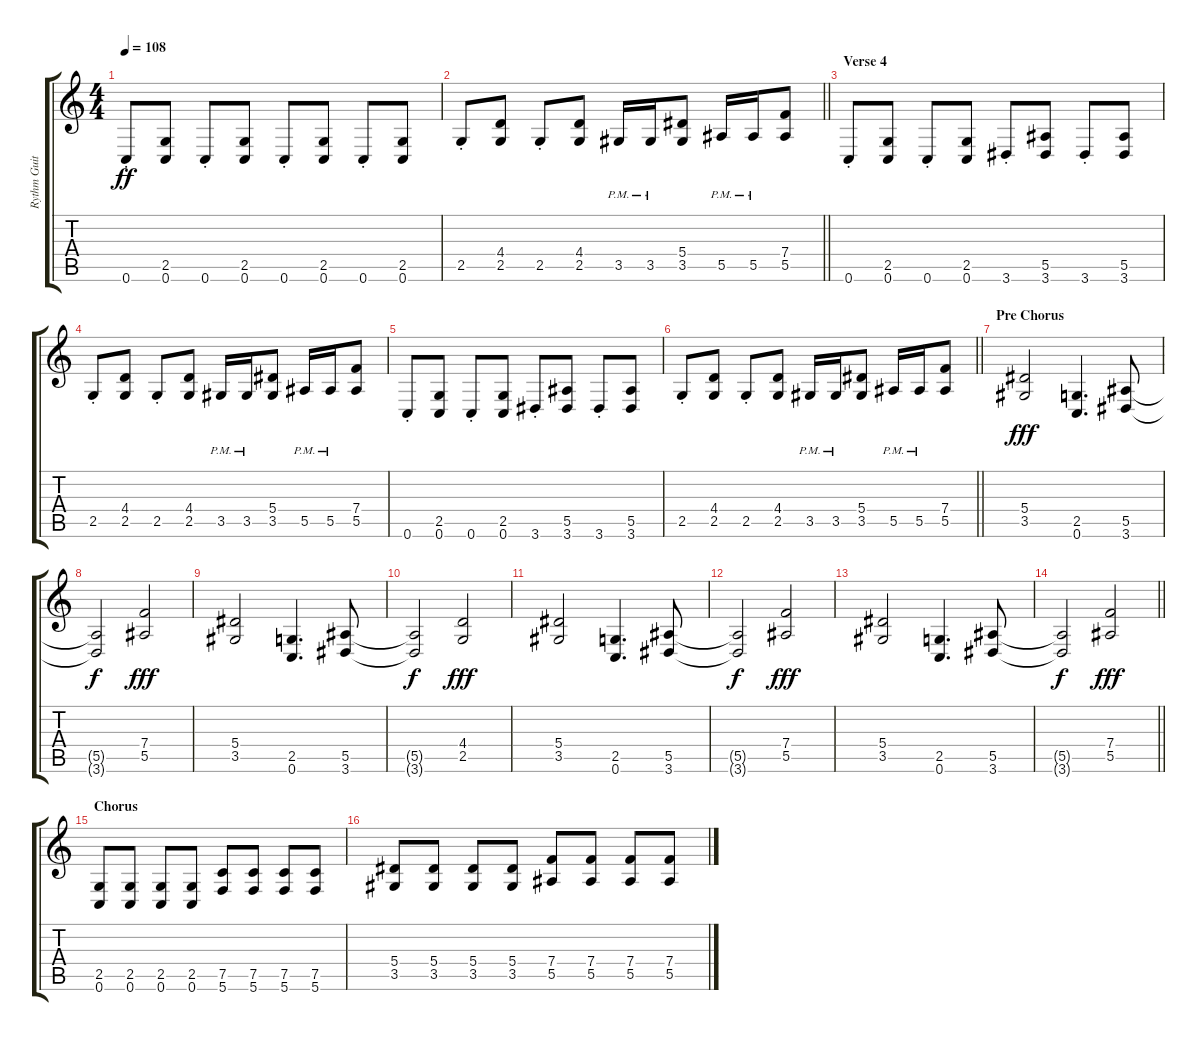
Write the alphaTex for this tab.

\track ("Rythm Guitar" "Rythm Guit") {instrument distortionguitar}
\staff {score tabs}
\tuning (C4 G3 Eb3 Bb2 F2 C2) {hide}
\ts (4 4)
\tempo 108
\clef g2
\ks c
0.6{st}.8{dy ff} (2.5 0.6).8 0.6{st}.8 (2.5 0.6).8 0.6{st}.8 (2.5 0.6).8 0.6{st}.8 (2.5 0.6).8 |
\barLineRight lightlight
2.5{st}.8 (4.4 2.5).8 2.5{st}.8 (4.4 2.5).8 3.5{pm}.16 3.5{pm}.16 (5.4 3.5).8 5.5{pm}.16 5.5{pm}.16 (7.4 5.5).8 |
\section ("" "Verse 4")
0.6{st}.8{volume 14} (2.5 0.6).8 0.6{st}.8 (2.5 0.6).8 3.6{st}.8 (5.5 3.6).8 3.6{st}.8 (5.5 3.6).8 |
2.5{st}.8 (4.4 2.5).8 2.5{st}.8 (4.4 2.5).8 3.5{pm}.16 3.5{pm}.16 (5.4 3.5).8 5.5{pm}.16 5.5{pm}.16 (7.4 5.5).8 |
0.6{st}.8{volume 14} (2.5 0.6).8 0.6{st}.8 (2.5 0.6).8 3.6{st}.8 (5.5 3.6).8 3.6{st}.8 (5.5 3.6).8 |
\barLineRight lightlight
2.5{st}.8 (4.4 2.5).8 2.5{st}.8 (4.4 2.5).8 3.5{pm}.16 3.5{pm}.16 (5.4 3.5).8 5.5{pm}.16 5.5{pm}.16 (7.4 5.5).8 |
\section ("" "Pre Chorus")
(5.4 3.5).2{dy fff volume 16} (2.5 0.6).4{d} (5.5 3.6).8 |
(5.5{t} 3.6{t}).2{dy f} (7.4 5.5).2{dy fff} |
(5.4 3.5).2 (2.5 0.6).4{d} (5.5 3.6).8 |
(5.5{t} 3.6{t}).2{dy f} (4.4 2.5).2{dy fff} |
(5.4 3.5).2{volume 16} (2.5 0.6).4{d} (5.5 3.6).8 |
(5.5{t} 3.6{t}).2{dy f} (7.4 5.5).2{dy fff} |
(5.4 3.5).2 (2.5 0.6).4{d} (5.5 3.6).8 |
\barLineRight lightlight
(5.5{t} 3.6{t}).2{dy f} (7.4 5.5).2{dy fff} |
\section ("" "Chorus")
(2.5 0.6).8 (2.5 0.6).8 (2.5 0.6).8 (2.5 0.6).8 (7.5 5.6).8 (7.5 5.6).8 (7.5 5.6).8 (7.5 5.6).8 |
(5.4 3.5).8 (5.4 3.5).8 (5.4 3.5).8 (5.4 3.5).8 (7.4 5.5).8 (7.4 5.5).8 (7.4 5.5).8 (7.4 5.5).8
